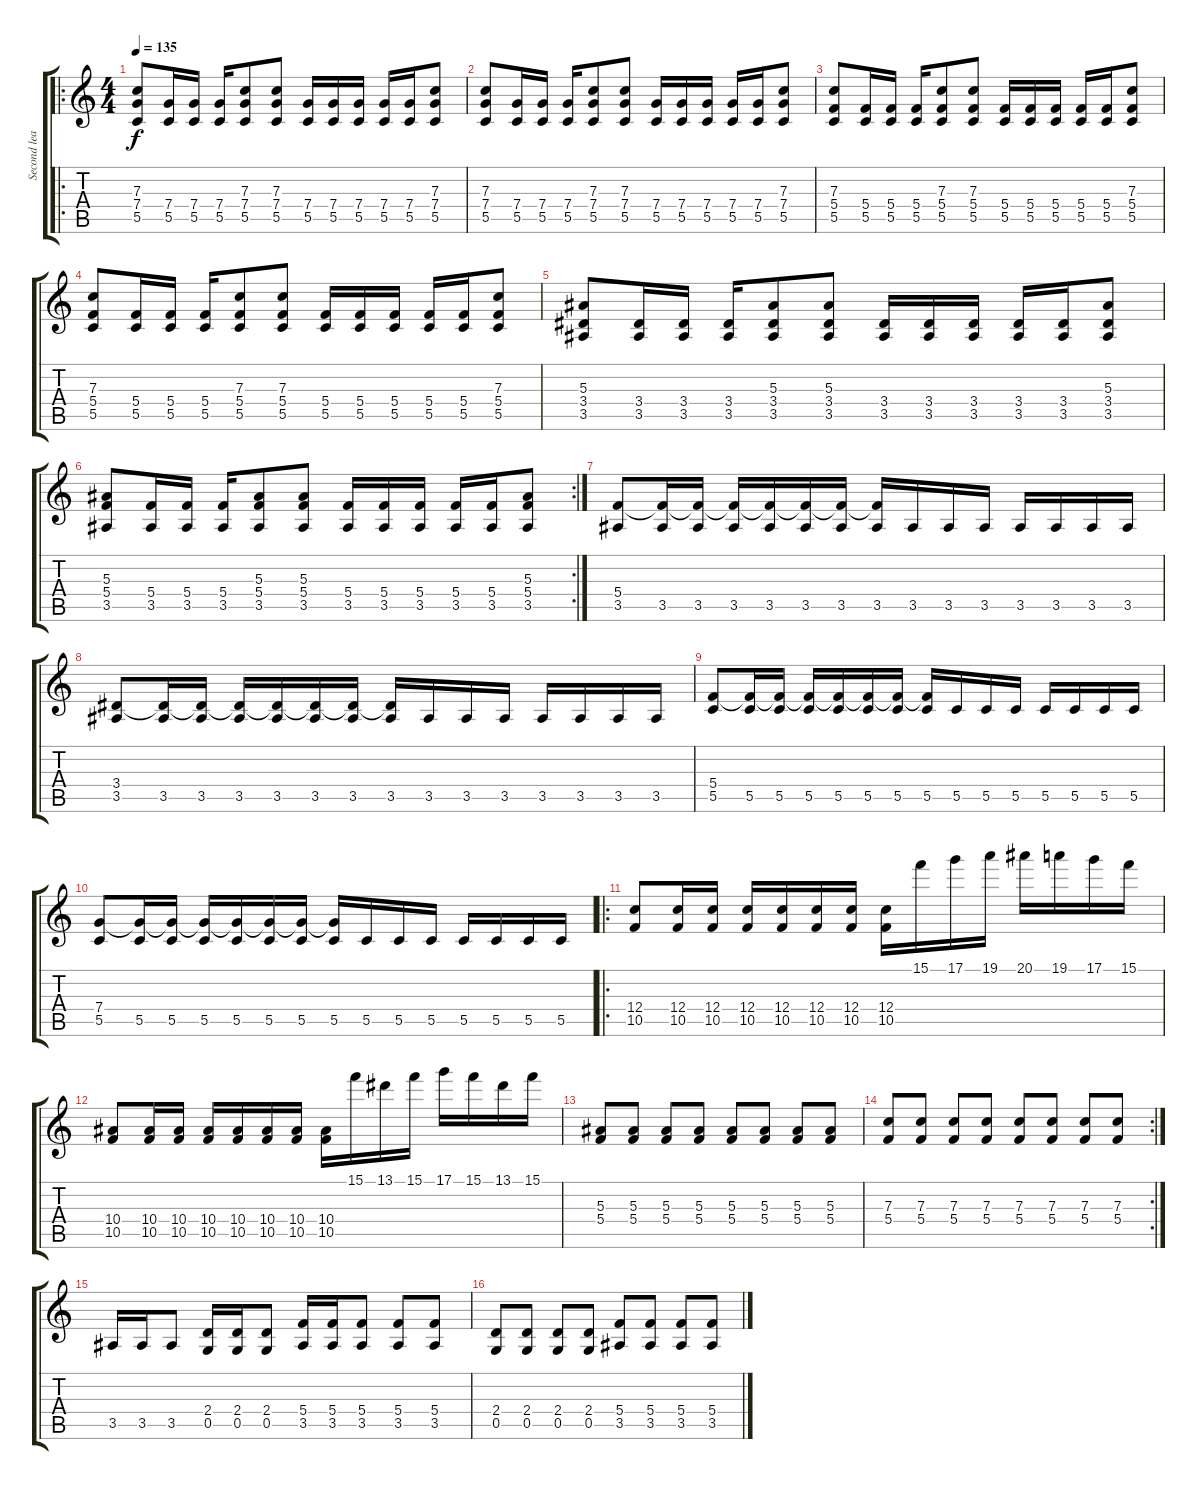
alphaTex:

\track ("Second lead" "Second lea") {instrument distortionguitar}
\staff {score tabs}
\tuning (D4 A3 F3 C3 G2 C2) {hide}
\ro
\ts (4 4)
\tempo 135
\clef g2
\ks c
(7.3 7.4 5.5).8{dy f instrument distortionguitar} (7.4 5.5).16 (7.4 5.5).16 (7.4 5.5).16 (7.3 7.4 5.5).8 (7.3 7.4 5.5).8 (7.4 5.5).16 (7.4 5.5).16 (7.4 5.5).16 (7.4 5.5).16 (7.4 5.5).16 (7.3 7.4 5.5).8 |
(7.3 7.4 5.5).8 (7.4 5.5).16 (7.4 5.5).16 (7.4 5.5).16 (7.3 7.4 5.5).8 (7.3 7.4 5.5).8 (7.4 5.5).16 (7.4 5.5).16 (7.4 5.5).16 (7.4 5.5).16 (7.4 5.5).16 (7.3 7.4 5.5).8 |
(7.3 5.4 5.5).8 (5.4 5.5).16 (5.4 5.5).16 (5.4 5.5).16 (7.3 5.4 5.5).8 (7.3 5.4 5.5).8 (5.4 5.5).16 (5.4 5.5).16 (5.4 5.5).16 (5.4 5.5).16 (5.4 5.5).16 (7.3 5.4 5.5).8 |
(7.3 5.4 5.5).8 (5.4 5.5).16 (5.4 5.5).16 (5.4 5.5).16 (7.3 5.4 5.5).8 (7.3 5.4 5.5).8 (5.4 5.5).16 (5.4 5.5).16 (5.4 5.5).16 (5.4 5.5).16 (5.4 5.5).16 (7.3 5.4 5.5).8 |
(5.3 3.4 3.5).8 (3.4 3.5).16 (3.4 3.5).16 (3.4 3.5).16 (5.3 3.4 3.5).8 (5.3 3.4 3.5).8 (3.4 3.5).16 (3.4 3.5).16 (3.4 3.5).16 (3.4 3.5).16 (3.4 3.5).16 (5.3 3.4 3.5).8 |
\rc 2
(5.3 5.4 3.5).8 (5.4 3.5).16 (5.4 3.5).16 (5.4 3.5).16 (5.3 5.4 3.5).8 (5.3 5.4 3.5).8 (5.4 3.5).16 (5.4 3.5).16 (5.4 3.5).16 (5.4 3.5).16 (5.4 3.5).16 (5.3 5.4 3.5).8 |
(5.4 3.5).8 (5.4{t} 3.5).16 (5.4{t} 3.5).16 (5.4{t} 3.5).16 (5.4{t} 3.5).16 (5.4{t} 3.5).16 (5.4{t} 3.5).16 (5.4{t} 3.5).16 3.5.16 3.5.16 3.5.16 3.5.16 3.5.16 3.5.16 3.5.16 |
(3.4 3.5).8 (3.4{t} 3.5).16 (3.4{t} 3.5).16 (3.4{t} 3.5).16 (3.4{t} 3.5).16 (3.4{t} 3.5).16 (3.4{t} 3.5).16 (3.4{t} 3.5).16 3.5.16 3.5.16 3.5.16 3.5.16 3.5.16 3.5.16 3.5.16 |
(5.4 5.5).8 (5.4{t} 5.5).16 (5.4{t} 5.5).16 (5.4{t} 5.5).16 (5.4{t} 5.5).16 (5.4{t} 5.5).16 (5.4{t} 5.5).16 (5.4{t} 5.5).16 5.5.16 5.5.16 5.5.16 5.5.16 5.5.16 5.5.16 5.5.16 |
(7.4 5.5).8 (7.4{t} 5.5).16 (7.4{t} 5.5).16 (7.4{t} 5.5).16 (7.4{t} 5.5).16 (7.4{t} 5.5).16 (7.4{t} 5.5).16 (7.4{t} 5.5).16 5.5.16 5.5.16 5.5.16 5.5.16 5.5.16 5.5.16 5.5.16 |
\ro
(12.4 10.5).8 (12.4 10.5).16 (12.4 10.5).16 (12.4 10.5).16 (12.4 10.5).16 (12.4 10.5).16 (12.4 10.5).16 (12.4 10.5).16 15.1.16{instrument acousticgrandpiano} 17.1.16 19.1.16 20.1.16 19.1.16 17.1.16 15.1.16 |
(10.4 10.5).8{instrument distortionguitar} (10.4 10.5).16 (10.4 10.5).16 (10.4 10.5).16 (10.4 10.5).16 (10.4 10.5).16 (10.4 10.5).16 (10.4 10.5).16 15.1.16{instrument acousticgrandpiano} 13.1.16 15.1.16 17.1.16 15.1.16 13.1.16 15.1.16 |
(5.3 5.4).8{instrument distortionguitar} (5.3 5.4).8 (5.3 5.4).8 (5.3 5.4).8 (5.3 5.4).8 (5.3 5.4).8 (5.3 5.4).8 (5.3 5.4).8 |
\rc 2
(7.3 5.4).8 (7.3 5.4).8 (7.3 5.4).8 (7.3 5.4).8 (7.3 5.4).8 (7.3 5.4).8 (7.3 5.4).8 (7.3 5.4).8 |
3.5.16 3.5.16 3.5.8 (2.4 0.5).16 (2.4 0.5).16 (2.4 0.5).8 (5.4 3.5).16 (5.4 3.5).16 (5.4 3.5).8 (5.4 3.5).8 (5.4 3.5).8 |
(2.4 0.5).8 (2.4 0.5).8 (2.4 0.5).8 (2.4 0.5).8 (5.4 3.5).8 (5.4 3.5).8 (5.4 3.5).8 (5.4 3.5).8
